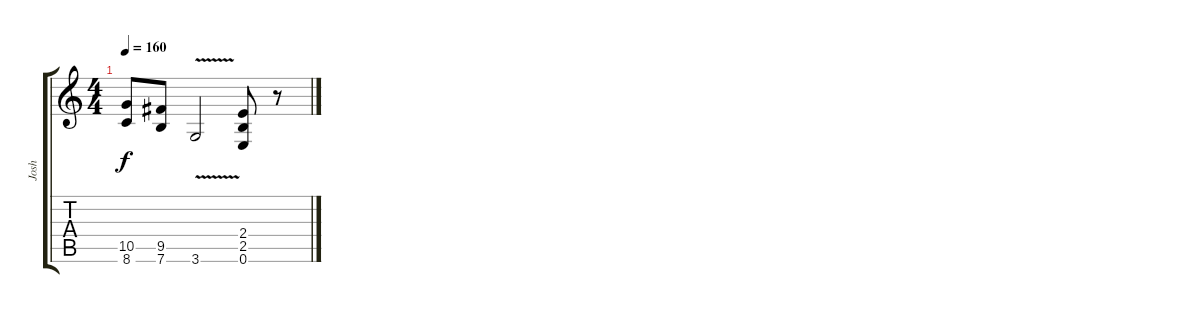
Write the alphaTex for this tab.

\track ("Josh" "Josh") {instrument distortionguitar}
\staff {score tabs}
\tuning (E4 B3 G3 D3 A2 E2) {hide}
\ts (4 4)
\tempo 160
\clef g2
\ks c
(10.5 8.6).8{dy f} (9.5 7.6).8 3.6{v}.2 (2.4 2.5 0.6).8 r.8
